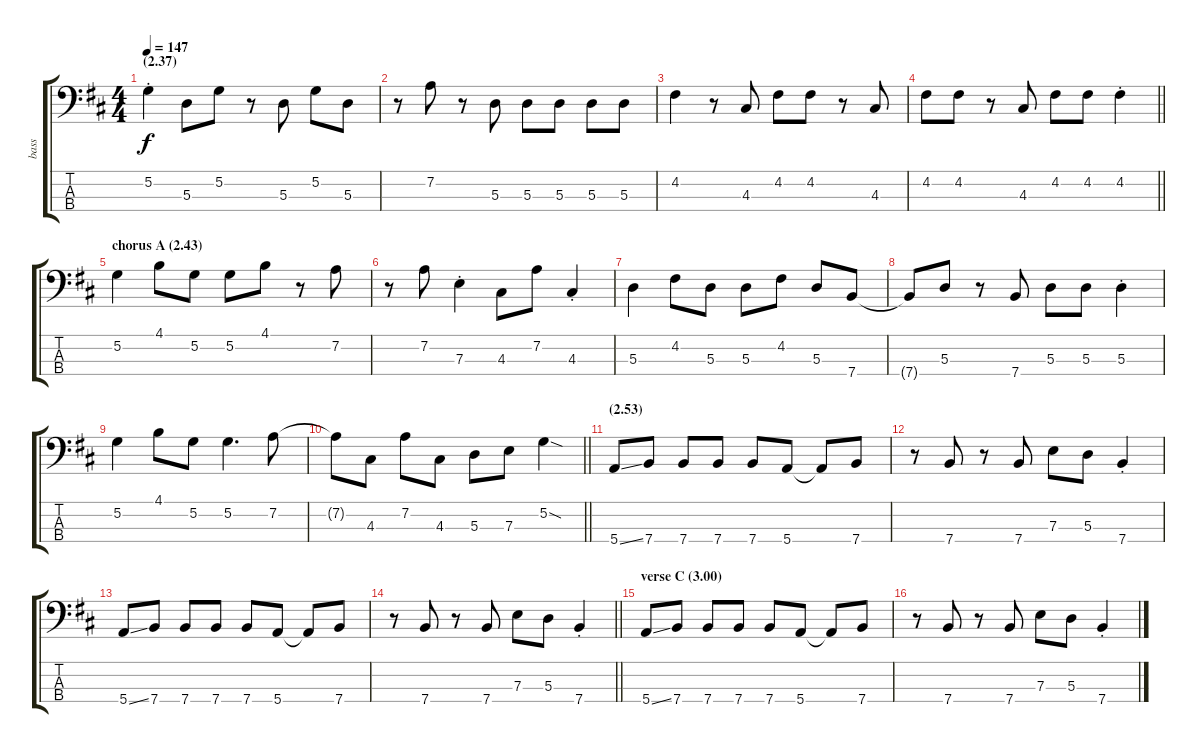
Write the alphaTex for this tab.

\track ("bass" "bass") {instrument electricbassfinger}
\staff {score tabs}
\tuning (G2 D2 A1 E1) {hide}
\ts (4 4)
\section ("" "(2.37)")
\tempo 147
\clef f4
\ks d
5.2{st}.4{dy f} 5.3.8 5.2.8 r.8 5.3.8 5.2.8 5.3.8 |
r.8 7.2.8 r.8 5.3.8 5.3.8 5.3.8 5.3.8 5.3.8 |
4.2.4 r.8 4.3.8 4.2.8 4.2.8 r.8 4.3.8 |
\barLineRight lightlight
4.2.8 4.2.8 r.8 4.3.8 4.2.8 4.2.8 4.2{st}.4 |
\section ("" "chorus A (2.43)")
5.2.4 4.1.8 5.2.8 5.2.8 4.1.8 r.8 7.2.8 |
r.8 7.2.8 7.3{st}.4 4.3.8 7.2.8 4.3{st}.4 |
5.3.4 4.2.8 5.3.8 5.3.8 4.2.8 5.3.8 7.4.8 |
7.4{t}.8 5.3.8 r.8 7.4.8 5.3.8 5.3.8 5.3{st}.4 |
5.2.4 4.1.8 5.2.8 5.2.4{d} 7.2.8 |
\barLineRight lightlight
7.2{t}.8 4.3.8 7.2.8 4.3.8 5.3.8 7.3.8 5.2{sod}.4 |
\section ("" "(2.53)")
5.4{ss}.8 7.4.8 7.4.8 7.4.8 7.4.8 5.4.8 5.4{t}.8 7.4.8 |
r.8 7.4.8 r.8 7.4.8 7.3.8 5.3.8 7.4{st}.4 |
5.4{ss}.8 7.4.8 7.4.8 7.4.8 7.4.8 5.4.8 5.4{t}.8 7.4.8 |
\barLineRight lightlight
r.8 7.4.8 r.8 7.4.8 7.3.8 5.3.8 7.4{st}.4 |
\section ("" "verse C (3.00)")
5.4{ss}.8 7.4.8 7.4.8 7.4.8 7.4.8 5.4.8 5.4{t}.8 7.4.8 |
r.8 7.4.8 r.8 7.4.8 7.3.8 5.3.8 7.4{st}.4
